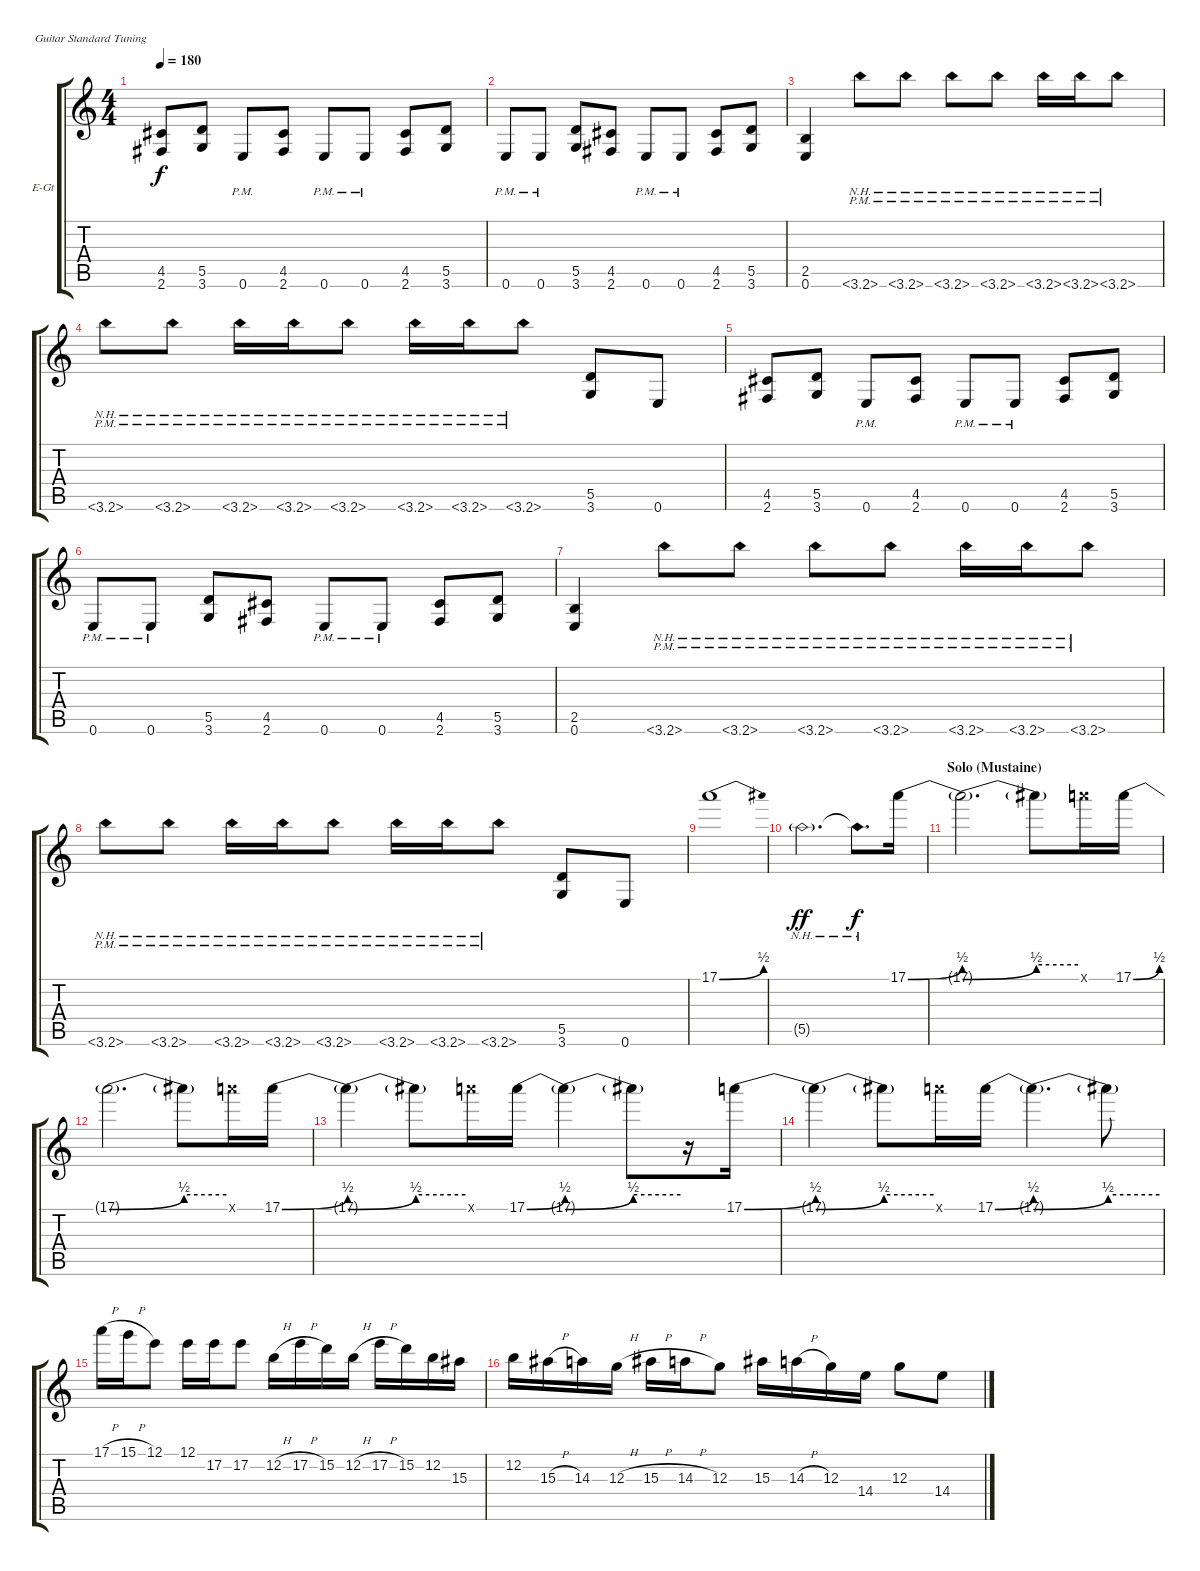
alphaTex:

\bracketExtendMode groupsimilarinstruments
\firstSystemTrackNameOrientation horizontal
\otherSystemsTrackNameOrientation horizontal
\track ("D. Mustaine" "E-Gt") {instrument distortionguitar}
\staff {score tabs}
\tuning (E4 B3 G3 D3 A2 E2)
\ts (4 4)
\tempo 180
\clef g2
\ks c
(4.5 2.6).8{dy f} (5.5 3.6).8 0.6{pm}.8 (4.5 2.6).8 0.6{pm}.8 0.6{pm}.8 (4.5 2.6).8 (5.5 3.6).8 |
0.6{pm}.8 0.6{pm}.8 (5.5 3.6).8 (4.5 2.6).8 0.6{pm}.8 0.6{pm}.8 (4.5 2.6).8 (5.5 3.6).8 |
(2.5 0.6).4 3.6{nh pm}.8 3.6{nh pm}.8 3.6{nh pm}.8 3.6{nh pm}.8 3.6{nh pm}.16 3.6{nh pm}.16 3.6{nh pm}.8 |
3.6{nh pm}.8 3.6{nh pm}.8 3.6{nh pm}.16 3.6{nh pm}.16 3.6{nh pm}.8 3.6{nh pm}.16 3.6{nh pm}.16 3.6{nh pm}.8 (5.5 3.6).8 0.6.8 |
(4.5 2.6).8 (5.5 3.6).8 0.6{pm}.8 (4.5 2.6).8 0.6{pm}.8 0.6{pm}.8 (4.5 2.6).8 (5.5 3.6).8 |
0.6{pm}.8 0.6{pm}.8 (5.5 3.6).8 (4.5 2.6).8 0.6{pm}.8 0.6{pm}.8 (4.5 2.6).8 (5.5 3.6).8 |
(2.5 0.6).4 3.6{nh pm}.8 3.6{nh pm}.8 3.6{nh pm}.8 3.6{nh pm}.8 3.6{nh pm}.16 3.6{nh pm}.16 3.6{nh pm}.8 |
3.6{nh pm}.8 3.6{nh pm}.8 3.6{nh pm}.16 3.6{nh pm}.16 3.6{nh pm}.8 3.6{nh pm}.16 3.6{nh pm}.16 3.6{nh pm}.8 (5.5 3.6).8 0.6.8 |
17.1{be (bend 0 0 60 2)}.1 |
5.5{nh g}.2{d dy ff} 5.5{nh t}.8{d dy f} 17.1{be (bend 0 0 60 2)}.16 |
\section ("" "Solo (Mustaine)")
17.1{be (bend 0 0 60 2) t}.2{d} 17.1{be (hold 0 2 60 2) t}.8 17.1{x}.16 17.1{be (bend 0 0 60 2)}.16 |
17.1{be (bend 0 0 60 2) t}.2{d} 17.1{be (hold 0 2 60 2) t}.8 17.1{x}.16 17.1{be (bend 0 0 60 2)}.16 |
17.1{be (bend 0 0 60 2) t}.4 17.1{be (hold 0 2 60 2) t}.8 17.1{x}.16 17.1{be (bend 0 0 60 2)}.16 17.1{be (bend 0 0 60 2) t}.4 17.1{be (hold 0 2 60 2) t}.8 r.16 17.1{be (bend 0 0 60 2)}.16 |
17.1{be (bend 0 0 60 2) t}.4 17.1{be (hold 0 2 60 2) t}.8 17.1{x}.16 17.1{be (bend 0 0 60 2)}.16 17.1{be (bend 0 0 60 2) t}.4{d} 17.1{be (hold 0 2 60 2) t}.8 |
17.1{h}.16 15.1{h}.16 12.1.8 12.1.16 17.2.16 17.2.8 12.2{h}.16 17.2{h}.16 15.2.16 12.2{h}.16 17.2{h}.16 15.2.16 12.2.16 15.3.16 |
12.2.16 15.3{h}.16 14.3.16 12.3{h}.16 15.3{h}.16 14.3{h}.16 12.3.8 15.3.16 14.3{h}.16 12.3.16 14.4.16 12.3.8 14.4.8
